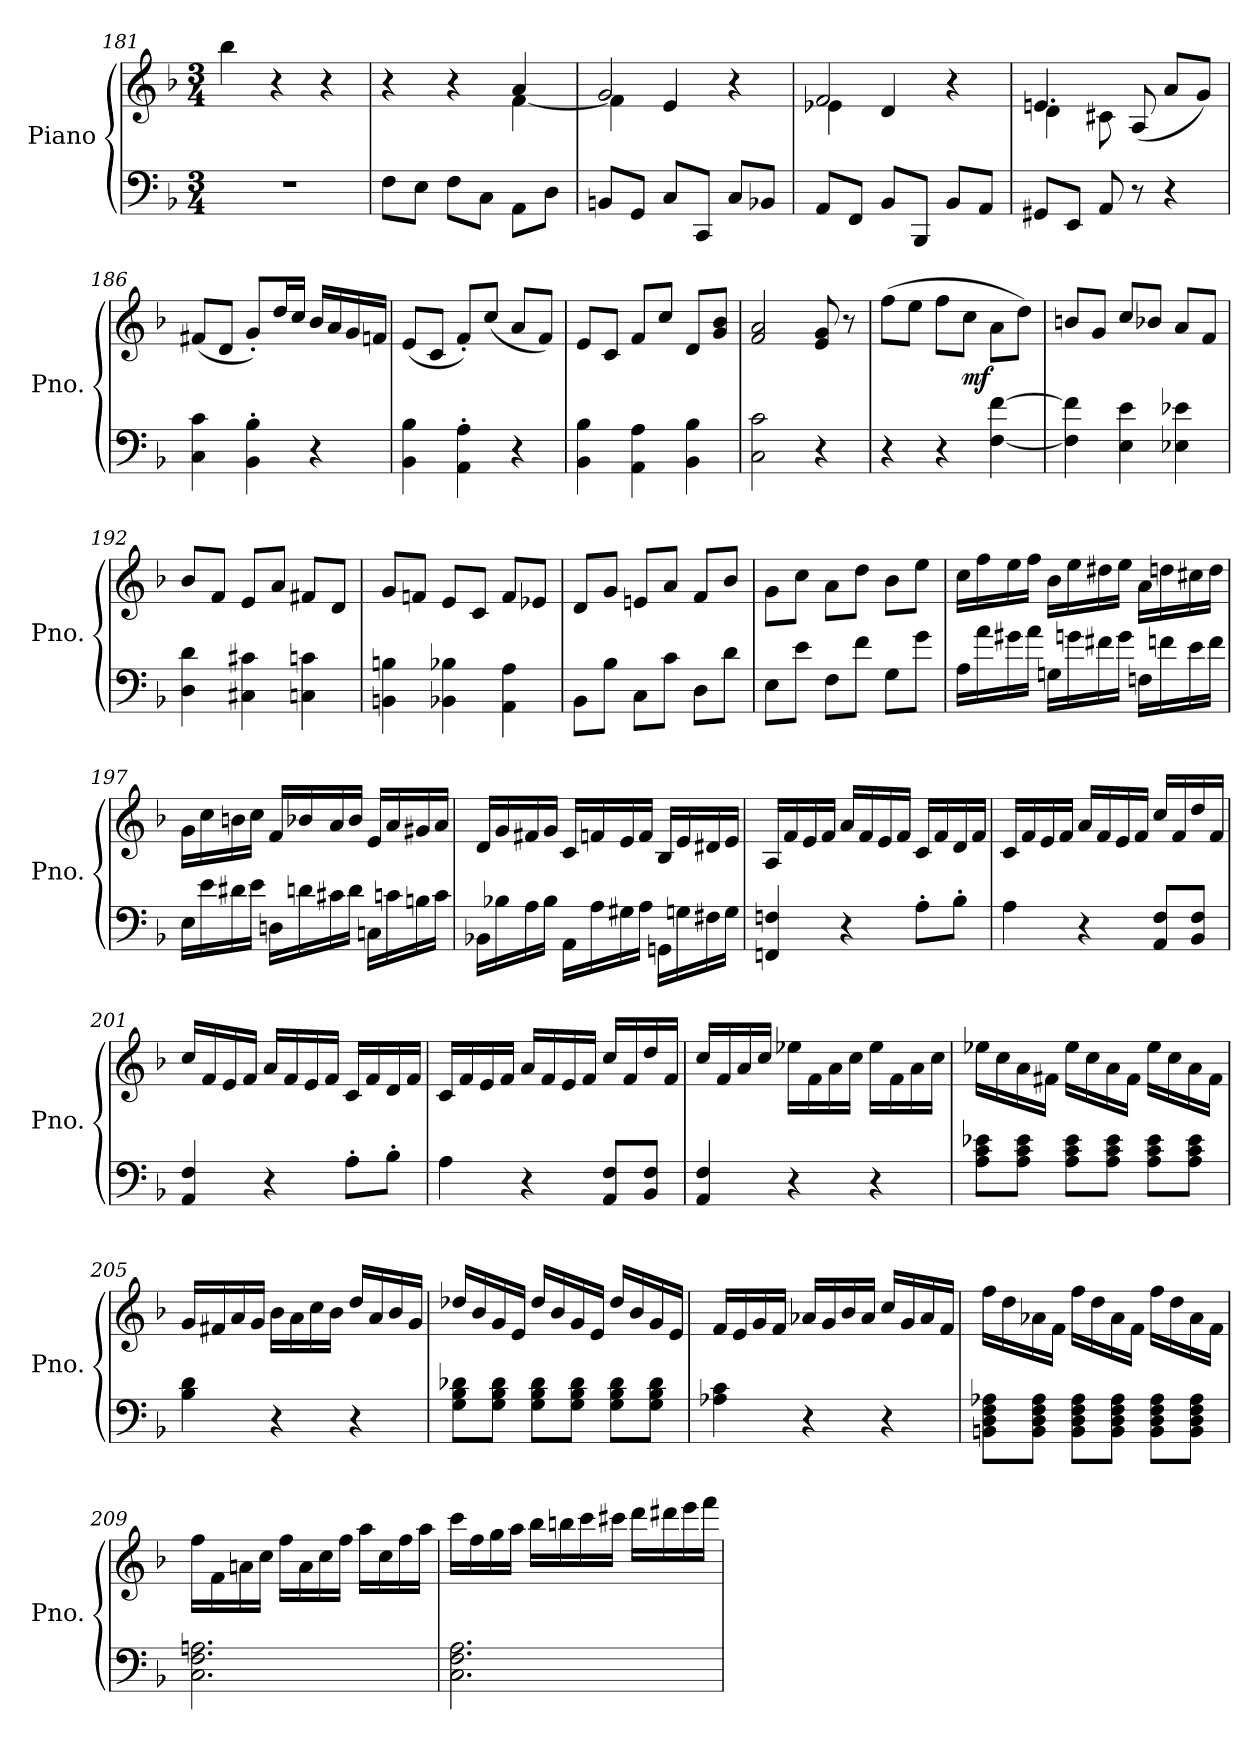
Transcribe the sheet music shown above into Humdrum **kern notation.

**kern	**kern	**dynam
*part1	*part1	*part1
*staff2	*staff1	*staff1/2
*I"Piano	*	*
*I'Pno.	*	*
*clefF4	*clefG2	*
*k[b-]	*k[b-]	*
*F:	*F:	*
*M3/4	*M3/4	*
=181	=181	=181
2.r	4bb-\	.
.	4r	.
.	4r	.
=182	=182	=182
*	*^	*
8F\L	4r	2ryy	.
8E\J	.	.	.
8F\L	4r	.	.
8C\J	.	.	.
8AA\L	4a/	[4f\	.
8D\J	.	.	.
=183	=183	=183	=183
8BBn/L	2g/	4f\]	.
8GG/J	.	.	.
8C/L	.	4e/	.
8CC/J	.	.	.
8C/L	4r	4ryy	.
8BB-X/J	.	.	.
=184	=184	=184	=184
8AA/L	2f/	4e-X\	.
8FF/J	.	.	.
8BB-/L	.	4d/	.
8BBB-/J	.	.	.
8BB-/L	4r	4ryy	.
8AA/J	.	.	.
!!LO:PB:g=z	!!
=185	=185	=185	=185
8GG#X/L	4.en/	4d\	.
8EE/J	.	.	.
8AA/	.	8c#X\	.
8r	(8A/	8ryy	.
4r	8a/L	4ryy	.
.	8g/J)	.	.
*	*v	*v	*
=186	=186	=186
4C\ 4c\	(8f#X/L	.
.	8d/J	.
4BB-\' 4B-\'	8g'/L)	.
.	16dd/L	.
.	16cc/JJ	.
4r	16b-/LL	.
.	16a/	.
.	16g/	.
.	16fn/JJ	.
=187	=187	=187
4BB-\ 4B-\	(8e/L	.
.	8c/J	.
4AA\' 4A\'	8f'/L)	.
.	(8cc/J	.
4r	8a/L	.
.	8f/J)	.
=188	=188	=188
4BB-\ 4B-\	8e/L	.
.	8c/J	.
4AA\ 4A\	8f/L	.
.	8cc/J	.
4BB-\ 4B-\	8d/L	.
.	8g/ 8b-/J	.
=189	=189	=189
2C\ 2c\	2f/ 2a/	.
4r	8e/ 8g/	.
.	8r	.
=190	=190	=190
4r	(8ff\L	.
.	8ee\J	.
4r	8ff\L	.
!	!	!LO:DY:b
.	8cc\J	mf
[4F\ [4f\	8a\L	.
.	8dd\J)	.
!!LO:LB:g=z
=191	=191	=191
4F\] 4f\]	8bn/L	.
.	8g/J	.
4E\ 4e\	8cc/L	.
.	8b-X/J	.
4E-X\ 4e-X\	8a/L	.
.	8f/J	.
=192	=192	=192
4D\ 4d\	8b-/L	.
.	8f/J	.
4C#X\ 4c#X\	8e/L	.
.	8a/J	.
4Cn\ 4cn\	8f#X/L	.
.	8d/J	.
=193	=193	=193
4BBn\ 4Bn\	8g/L	.
.	8fn/J	.
4BB-X\ 4B-X\	8e/L	.
.	8c/J	.
4AA\ 4A\	8f/L	.
.	8e-X/J	.
=194	=194	=194
8BB-\L	8d/L	.
8B-\J	8g/J	.
8C\L	8en/L	.
8c\J	8a/J	.
8D\L	8f/L	.
8d\J	8b-/J	.
=195	=195	=195
8E\L	8g\L	.
8e\J	8cc\J	.
8F\L	8a\L	.
8f\J	8dd\J	.
8G\L	8b-\L	.
8g\J	8ee\J	.
!!LO:LB:g=z
=196	=196	=196
16A\LL	16cc\LL	.
16a\	16ff\	.
16g#X\	16ee\	.
16a\JJ	16ff\JJ	.
16Gn\LL	16b-\LL	.
16gn\	16ee\	.
16f#X\	16dd#X\	.
16g\JJ	16ee\JJ	.
16Fn\LL	16a\LL	.
16fn\	16ddn\	.
16e\	16cc#X\	.
16f\JJ	16dd\JJ	.
=197	=197	=197
16E\LL	16g\LL	.
16e\	16cc\	.
16d#X\	16bn\	.
16e\JJ	16cc\JJ	.
16Dn\LL	16f/LL	.
16dn\	16b-X/	.
16c#X\	16a/	.
16d\JJ	16b-/JJ	.
16Cn\LL	16e/LL	.
16cn\	16a/	.
16Bn\	16g#X/	.
16c\JJ	16a/JJ	.
!!LO:LB:g=z
=198	=198	=198
16BB-X\LL	16d/LL	.
16B-X\	16g/	.
16A\	16f#X/	.
16B-\JJ	16g/JJ	.
16AA\LL	16c/LL	.
16A\	16fn/	.
16G#X\	16e/	.
16A\JJ	16f/JJ	.
16GGn\LL	16B-/LL	.
16Gn\	16e/	.
16F#X\	16d#X/	.
16G\JJ	16e/JJ	.
!!LO:LB:g=z
=199	=199	=199
4FFn/ 4Fn/	16A/LL	.
.	16f/	.
.	16e/	.
.	16f/JJ	.
4r	16a/LL	.
.	16f/	.
.	16e/	.
.	16f/JJ	.
8A'\L	16c/LL	.
.	16f/	.
8B-'\J	16d/	.
.	16f/JJ	.
=200	=200	=200
4A\	16c/LL	.
.	16f/	.
.	16e/	.
.	16f/JJ	.
4r	16a/LL	.
.	16f/	.
.	16e/	.
.	16f/JJ	.
8AA/ 8F/L	16cc/LL	.
.	16f/	.
8BB-/ 8F/J	16dd/	.
.	16f/JJ	.
=201	=201	=201
4AA/ 4F/	16cc/LL	.
.	16f/	.
.	16e/	.
.	16f/JJ	.
4r	16a/LL	.
.	16f/	.
.	16e/	.
.	16f/JJ	.
8A'\L	16c/LL	.
.	16f/	.
8B-'\J	16d/	.
.	16f/JJ	.
=202	=202	=202
4A\	16c/LL	.
.	16f/	.
.	16e/	.
.	16f/JJ	.
4r	16a/LL	.
.	16f/	.
.	16e/	.
.	16f/JJ	.
8AA/ 8F/L	16cc/LL	.
.	16f/	.
8BB-/ 8F/J	16dd/	.
.	16f/JJ	.
!!LO:LB:g=z
=203	=203	=203
4AA/ 4F/	16cc/LL	.
.	16f/	.
.	16a/	.
.	16cc/JJ	.
4r	16ee-X\LL	.
.	16f\	.
.	16a\	.
.	16cc\JJ	.
4r	16ee-\LL	.
.	16f\	.
.	16a\	.
.	16cc\JJ	.
=204	=204	=204
8A\ 8c\ 8e-X\L	16ee-X\LL	.
.	16cc\	.
8A\ 8c\ 8e-\J	16a\	.
.	16f#X\JJ	.
8A\ 8c\ 8e-\L	16ee-\LL	.
.	16cc\	.
8A\ 8c\ 8e-\J	16a\	.
.	16f#\JJ	.
8A\ 8c\ 8e-\L	16ee-\LL	.
.	16cc\	.
8A\ 8c\ 8e-\J	16a\	.
.	16f#\JJ	.
=205	=205	=205
4B-\ 4d\	16g/LL	.
.	16f#X/	.
.	16a/	.
.	16g/JJ	.
4r	16b-\LL	.
.	16a\	.
.	16cc\	.
.	16b-\JJ	.
4r	16dd/LL	.
.	16a/	.
.	16b-/	.
.	16g/JJ	.
!!LO:PB:g=z
=206	=206	=206
8G\ 8B-\ 8d-X\L	16dd-X/LL	.
.	16b-/	.
8G\ 8B-\ 8d-\J	16g/	.
.	16e/JJ	.
8G\ 8B-\ 8d-\L	16dd-/LL	.
.	16b-/	.
8G\ 8B-\ 8d-\J	16g/	.
.	16e/JJ	.
8G\ 8B-\ 8d-\L	16dd-/LL	.
.	16b-/	.
8G\ 8B-\ 8d-\J	16g/	.
.	16e/JJ	.
!!LO:LB:g=z
=207	=207	=207
4A-X\ 4c\	16f/LL	.
.	16e/	.
.	16g/	.
.	16f/JJ	.
4r	16a-X/LL	.
.	16g/	.
.	16b-/	.
.	16a-/JJ	.
4r	16cc/LL	.
.	16g/	.
.	16a-/	.
.	16f/JJ	.
=208	=208	=208
8BBn\ 8D\ 8F\ 8A-X\L	16ff\LL	.
.	16dd\	.
8BB\ 8D\ 8F\ 8A-\J	16a-X\	.
.	16f\JJ	.
8BB\ 8D\ 8F\ 8A-\L	16ff\LL	.
.	16dd\	.
8BB\ 8D\ 8F\ 8A-\J	16a-\	.
.	16f\JJ	.
8BB\ 8D\ 8F\ 8A-\L	16ff\LL	.
.	16dd\	.
8BB\ 8D\ 8F\ 8A-\J	16a-\	.
.	16f\JJ	.
=209	=209	=209
2.C\ 2.F\ 2.An\	16ff\LL	.
.	16f\	.
.	16an\	.
.	16cc\JJ	.
.	16ff\LL	.
.	16a\	.
.	16cc\	.
.	16ff\JJ	.
.	16aa\LL	.
.	16cc\	.
.	16ff\	.
.	16aa\JJ	.
!!LO:LB:g=z
=210	=210	=210
2.C\ 2.F\ 2.A\	16ccc\LL	.
.	16ff\	.
.	16gg\	.
.	16aa\JJ	.
.	16bb-\LL	.
.	16bbn\	.
.	16ccc\	.
.	16ccc#X\JJ	.
.	16ddd\LL	.
.	16ddd#X\	.
.	16eee\	.
.	16fff\JJ	.
=	=	=
*-	*-	*-
